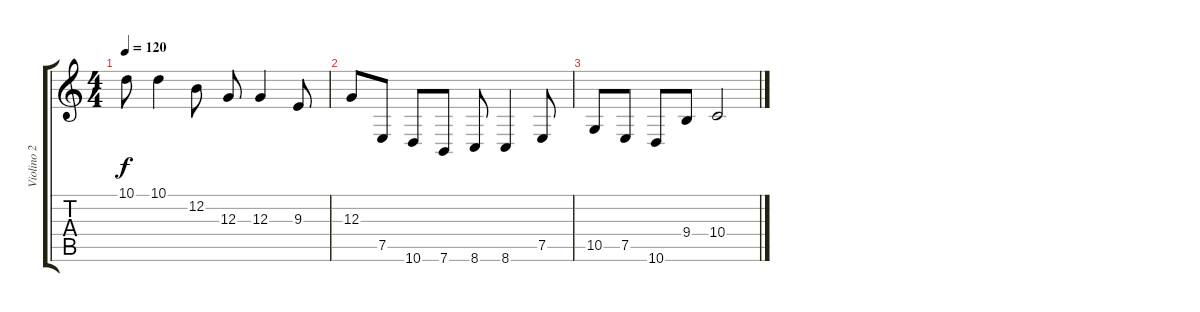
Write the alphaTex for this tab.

\track ("Violino 2" "Violino 2") {instrument violin}
\staff {score tabs}
\tuning (E4 B3 G3 D3 A2 E2) {hide}
\ts (4 4)
\tempo 120
\clef g2
\ks c
10.1.8{dy f} 10.1.4 12.2.8 12.3.8 12.3.4 9.3.8 |
12.3.8 7.5.8 10.6.8 7.6.8 8.6.8 8.6.4 7.5.8 |
10.5.8 7.5.8 10.6.8 9.4.8 10.4.2
